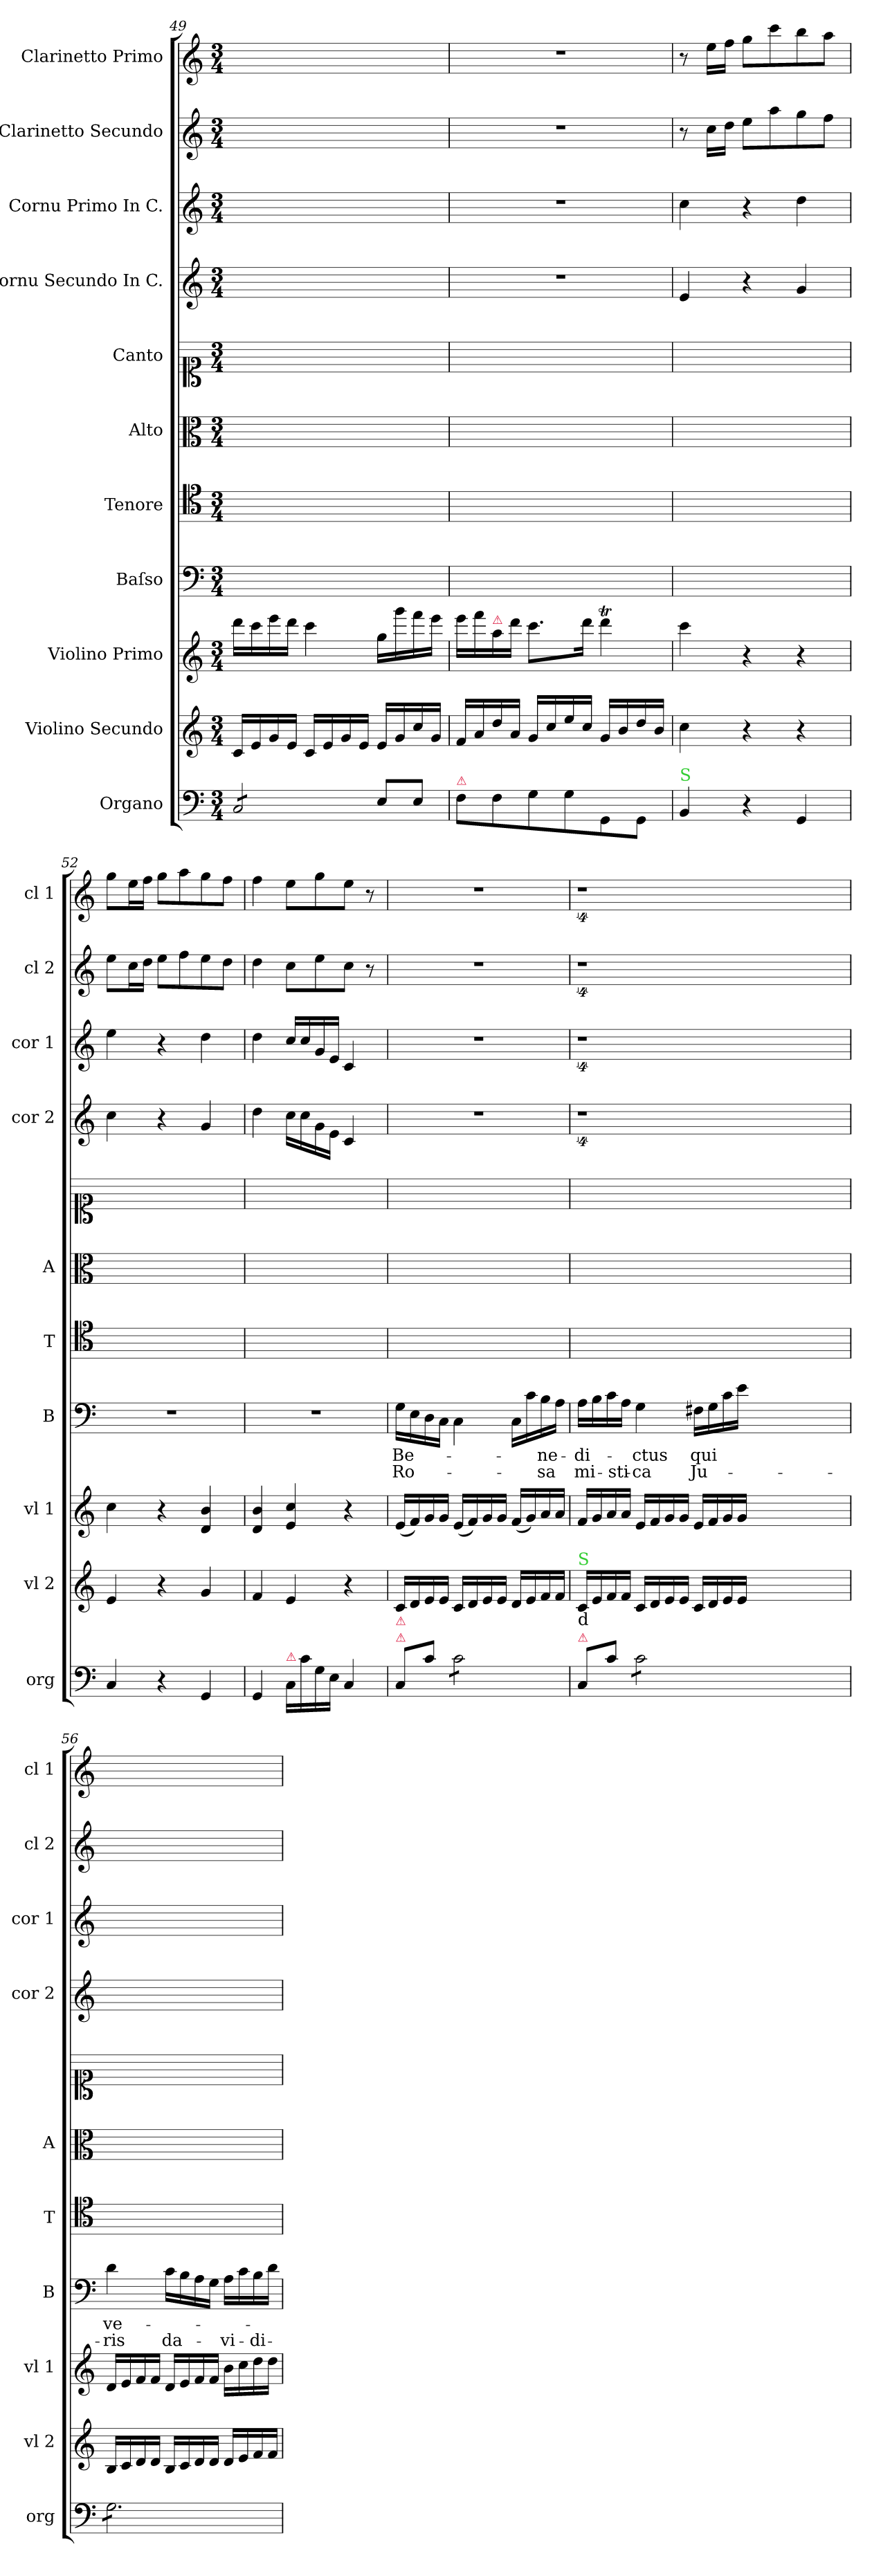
**kern	**kern	**kern	**kern	**text	**text	**kern	**kern	**kern	**kern	**kern	**kern	**kern
*part11	*part10	*part9	*part8	*part8	*part8	*part7	*part6	*part5	*part4	*part3	*part2	*part1
*staff11	*staff10	*staff9	*staff8	*staff8	*staff8	*staff7	*staff6	*staff5	*staff4	*staff3	*staff2	*staff1
*I"Organo	*I"Violino Secundo	*I"Violino Primo	*I"Baſso	*	*	*I"Tenore	*I"Alto	*I"Canto	*I"Cornu Secundo In C.	*I"Cornu Primo In C.	*I"Clarinetto Secundo	*I"Clarinetto Primo
*I'org	*I'vl 2	*I'vl 1	*I'B	*	*	*I'T	*I'A	*	*I'cor 2	*I'cor 1	*I'cl 2	*I'cl 1
*clefF4	*clefG2	*clefG2	*clefF4	*	*	*clefC4	*clefC3	*clefC1	*clefG2	*clefG2	*clefG2	*clefG2
*k[]	*k[]	*k[]	*k[]	*	*	*k[]	*k[]	*k[]	*k[]	*k[]	*k[]	*k[]
*C:	*C:	*C:	*C:	*	*	*C:	*C:	*C:	*C:	*C:	*C:	*C:
*M3/4	*M3/4	*M3/4	*M3/4	*	*	*M3/4	*M3/4	*M3/4	*M3/4	*M3/4	*M3/4	*M3/4
=49	=49	=49	=49	=49	=49	=49	=49	=49	=49	=49	=49	=49
*tremolo	*	*	*	*	*	*	*	*	*	*	*	*
8C/L	16c/LL	16ddd\LL	2.ryy	.	.	2.ryy	2.ryy	2.ryy	2.ryy	2.ryy	2.ryy	2.ryy
.	16e/	16ccc\	.	.	.	.	.	.	.	.	.	.
8C/	16g/	16eee\	.	.	.	.	.	.	.	.	.	.
.	16e/JJ	16ddd\JJ	.	.	.	.	.	.	.	.	.	.
8C/	16c/LL	4ccc\	.	.	.	.	.	.	.	.	.	.
.	16e/	.	.	.	.	.	.	.	.	.	.	.
8C/J	16g/	.	.	.	.	.	.	.	.	.	.	.
*Xtremolo	*	*	*	*	*	*	*	*	*	*	*	*
.	16e/JJ	.	.	.	.	.	.	.	.	.	.	.
8E/L	16e/LL	16gg\LL	.	.	.	.	.	.	.	.	.	.
.	16g/	16ggg\	.	.	.	.	.	.	.	.	.	.
8E/J	16cc/	16fff\	.	.	.	.	.	.	.	.	.	.
.	16g/JJ	16eee\JJ	.	.	.	.	.	.	.	.	.	.
=50	=50	=50	=50	=50	=50	=50	=50	=50	=50	=50	=50	=50
!LO:TX:a:color=crimson:t=⚠	!	!	!	!	!	!	!	!	!	!	!	!
8F\L	16f/LL	16eee\LL	2.ryy	.	.	2.ryy	2.ryy	2.ryy	2.r	2.r	2.r	2.r
.	16a/	16fff\	.	.	.	.	.	.	.	.	.	.
!	!	!LO:TX:a:color=crimson:t=⚠	!	!	!	!	!	!	!	!	!	!
8F\	16dd/	16aa\	.	.	.	.	.	.	.	.	.	.
.	16a/JJ	16ddd\JJ	.	.	.	.	.	.	.	.	.	.
8G\	16g/LL	8.ccc\L	.	.	.	.	.	.	.	.	.	.
.	16cc/	.	.	.	.	.	.	.	.	.	.	.
8G\	16ee/	.	.	.	.	.	.	.	.	.	.	.
.	16cc/JJ	16ddd\Jk	.	.	.	.	.	.	.	.	.	.
8GG/	16g/LL	4dddT\	.	.	.	.	.	.	.	.	.	.
.	16b/	.	.	.	.	.	.	.	.	.	.	.
8GG/J	16dd/	.	.	.	.	.	.	.	.	.	.	.
.	16b/JJ	.	.	.	.	.	.	.	.	.	.	.
=51	=51	=51	=51	=51	=51	=51	=51	=51	=51	=51	=51	=51
!LO:TX:a:color=limegreen:t=S	!	!	!	!	!	!	!	!	!	!	!	!
4BB/	4cc\	4ccc\	2.ryy	.	.	2.ryy	2.ryy	2.ryy	4e/	4cc\	8r	8r
.	.	.	.	.	.	.	.	.	.	.	16cc\LL	16ee\LL
.	.	.	.	.	.	.	.	.	.	.	16dd\JJ	16ff\JJ
4r	4r	4r	.	.	.	.	.	.	4r	4r	8ee\L	8gg\L
.	.	.	.	.	.	.	.	.	.	.	8aa\	8ccc\
4GG/	4r	4r	.	.	.	.	.	.	4g/	4dd\	8gg\	8bb\
.	.	.	.	.	.	.	.	.	.	.	8ff\J	8aa\J
=52	=52	=52	=52	=52	=52	=52	=52	=52	=52	=52	=52	=52
4C/	4e/	4cc\	2.r	.	.	2.ryy	2.ryy	2.ryy	4cc\	4ee\	8ee\L	8gg\L
.	.	.	.	.	.	.	.	.	.	.	16cc\L	16ee\L
.	.	.	.	.	.	.	.	.	.	.	16dd\JJ	16ff\JJ
4r	4r	4r	.	.	.	.	.	.	4r	4r	8ee\L	8gg\L
.	.	.	.	.	.	.	.	.	.	.	8ff\	8aa\
4GG/	4g/	4d/ 4b/	.	.	.	.	.	.	4g/	4dd\	8ee\	8gg\
.	.	.	.	.	.	.	.	.	.	.	8dd\J	8ff\J
=53	=53	=53	=53	=53	=53	=53	=53	=53	=53	=53	=53	=53
4GG/	4f/	4d/ 4b/	2.r	.	.	2.ryy	2.ryy	2.ryy	4dd\	4dd\	4dd\	4ff\
!LO:TX:a:color=crimson:t=⚠	!	!	!	!	!	!	!	!	!	!	!	!
16C/LL	4e/	4e/ 4cc/	.	.	.	.	.	.	16cc\LL	16cc/LL	8cc\L	8ee\L
16c\	.	.	.	.	.	.	.	.	16cc\	16cc/	.	.
16G\	.	.	.	.	.	.	.	.	16g\	16g/	8ee\	8gg\
16E\JJ	.	.	.	.	.	.	.	.	16e\JJ	16e/JJ	.	.
4C/	4r	4r	.	.	.	.	.	.	4c/	4c/	8cc\J	8ee\J
.	.	.	.	.	.	.	.	.	.	.	8r	8r
=54	=54	=54	=54	=54	=54	=54	=54	=54	=54	=54	=54	=54
!LO:TX:a:color=crimson:t=⚠	!	!	!	!	!	!	!	!	!	!	!	!
!LO:TX:a:color=crimson:t=⚠	!	!	!	!	!	!	!	!	!	!	!	!
8C/L	16c/LL	(16e/LL	16G\LL	Be-	Ro-	2.ryy	2.ryy	2.ryy	2.r	2.r	2.r	2.r
.	16d/	16f/)	16E\	.	.	.	.	.	.	.	.	.
8c\J	16e/	16g/	16D\	.	.	.	.	.	.	.	.	.
.	16e/JJ	16g/JJ	16C\JJ	.	.	.	.	.	.	.	.	.
*tremolo	*	*	*	*	*	*	*	*	*	*	*	*
8c\L	16c/LL	(16e/LL	4C\	.	.	.	.	.	.	.	.	.
.	16d/	16f/)	.	.	.	.	.	.	.	.	.	.
8c\	16e/	16g/	.	.	.	.	.	.	.	.	.	.
.	16e/JJ	16g/JJ	.	.	.	.	.	.	.	.	.	.
8c\	16d/LL	(16f/LL	16C\LL	.	.	.	.	.	.	.	.	.
.	16e/	16g/)	16c\	.	.	.	.	.	.	.	.	.
8c\J	16f/	16a/	16B\	-ne-	-sa	.	.	.	.	.	.	.
*Xtremolo	*	*	*	*	*	*	*	*	*	*	*	*
.	16f/JJ	16a/JJ	16A\JJ	.	.	.	.	.	.	.	.	.
=55	=55	=55	=55	=55	=55	=55	=55	=55	=55	=55	=55	=55
!	!LO:TX:b:t=d	!	!	!	!	!	!	!	!	!	!	!
!	!LO:TX:a:color=limegreen:t=S	!	!	!	!	!	!	!	!	!	!	!
!LO:TX:a:color=crimson:t=⚠	!	!	!	!	!	!	!	!	!	!	!	!
8C/L	16c/LL	16f/LL	16A\LL	-di-	mi-	2.ryy	2.ryy	2.ryy	4%9r	4%9r	4%9r	4%9r
.	16e/	16g/	16B\	.	.	.	.	.	.	.	.	.
8c\J	16f/	16a/	16c\	.	.	.	.	.	.	.	.	.
.	16f/JJ	16a/JJ	16A\JJ	.	-sti-	.	.	.	.	.	.	.
*tremolo	*	*	*	*	*	*	*	*	*	*	*	*
8c\L	16c/LL	16e/LL	4G\	-ctus	-ca	.	.	.	.	.	.	.
.	16d/	16f/	.	.	.	.	.	.	.	.	.	.
8c\	16e/	16g/	.	.	.	.	.	.	.	.	.	.
.	16e/JJ	16g/JJ	.	.	.	.	.	.	.	.	.	.
8c\	16c/LL	16e/LL	16F#X\LL	qui	Ju-	.	.	.	.	.	.	.
.	16d/	16f/	16G\	.	.	.	.	.	.	.	.	.
8c\J	16e/	16g/	16c\	.	.	.	.	.	.	.	.	.
.	16e/JJ	16g/JJ	16e\JJ	.	.	.	.	.	.	.	.	.
1.ryy	1.ryy	1.ryy	1.ryy	.	.	1.ryy	1.ryy	1.ryy	.	.	.	.
=56	=56	=56	=56	=56	=56	=56	=56	=56	=56	=56	=56	=56
8G\L	16B/LL	16d/LL	4d\	ve-	-ris	2.ryy	2.ryy	2.ryy	2.ryy	2.ryy	2.ryy	2.ryy
.	16c/	16e/	.	.	.	.	.	.	.	.	.	.
8G\	16d/	16f/	.	.	.	.	.	.	.	.	.	.
.	16d/JJ	16f/JJ	.	.	.	.	.	.	.	.	.	.
8G\	16B/LL	16d/LL	16c\LL	.	da-	.	.	.	.	.	.	.
.	16c/	16e/	16B\	.	.	.	.	.	.	.	.	.
8G\	16d/	16f/	16A\	.	.	.	.	.	.	.	.	.
.	16d/JJ	16f/JJ	16G\JJ	.	.	.	.	.	.	.	.	.
8G\	16d/LL	16b\LL	16A\LL	.	-vi-	.	.	.	.	.	.	.
.	16e/	16cc\	16c\	.	.	.	.	.	.	.	.	.
8G\J	16f/	16dd\	16B\	.	-di-	.	.	.	.	.	.	.
*Xtremolo	*	*	*	*	*	*	*	*	*	*	*	*
.	16f/JJ	16dd\JJ	16d\JJ	.	.	.	.	.	.	.	.	.
=	=	=	=	=	=	=	=	=	=	=	=	=
*-	*-	*-	*-	*-	*-	*-	*-	*-	*-	*-	*-	*-
